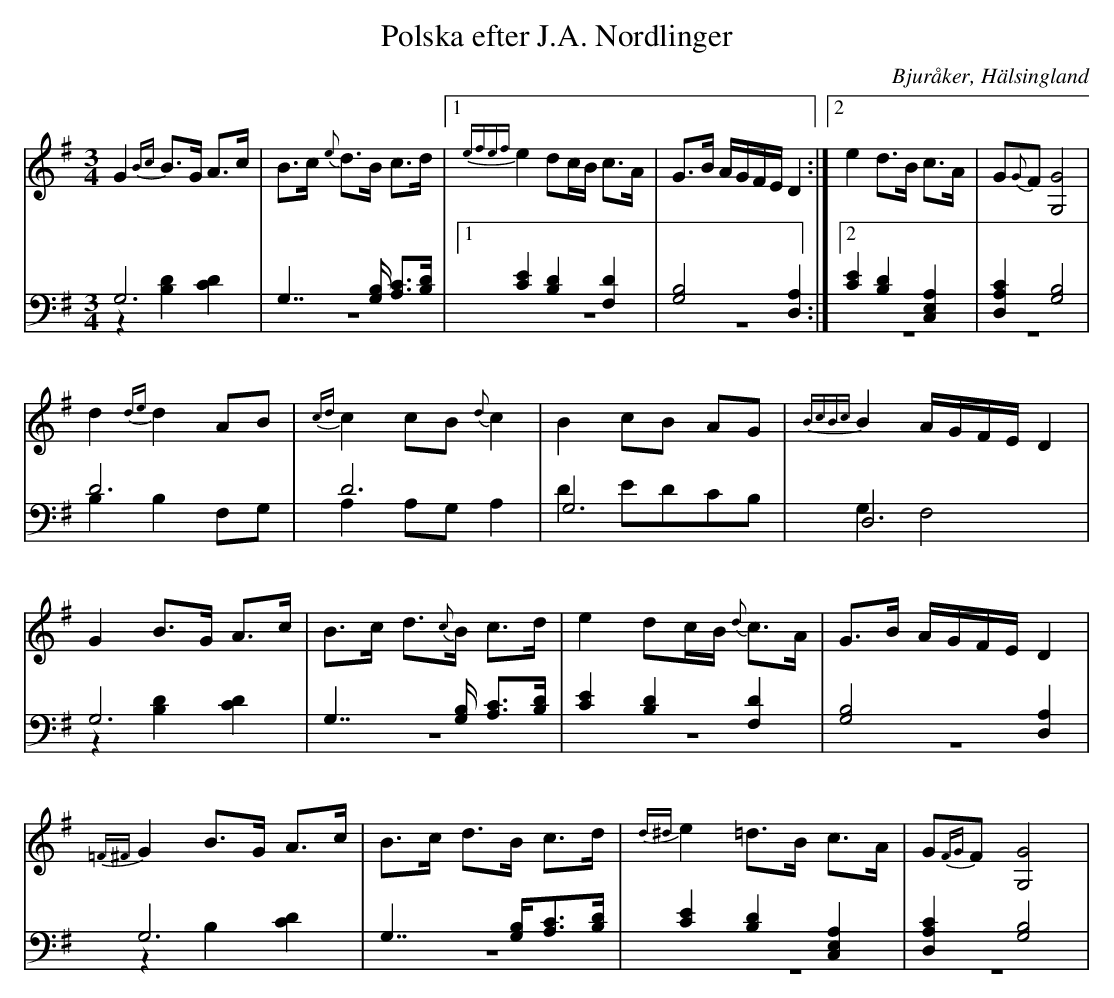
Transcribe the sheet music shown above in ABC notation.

X:1
T: Polska efter J.A. Nordlinger
O: Bjuråker, Hälsingland
M: 3/4
L: 1/8
K: G
V:1
V:2
V:3 merge
V:1
G2 {Bc}B>G A>c|B>c {e}d>B c>d |1 {efef}e2 dc/B/ c>A| G>B A/G/F/E/ D2:|2 e2 d>B c>A|G{G}F [G4G,4]  |
 d2 {de}d2 AB|{cd}c2 cB {d}c2|B2 cB AG|{BcBc}B2 A/G/F/E/ D2 |
G2 B>G A>c|B>c d>{c4/3}B c>d |e2 dc/B/ {d}c>A|G>B A/G/F/E/ D2 |
{=F^F}G2 B>G A>c |B>c d>B c>d|{d^d}e2 =d>B c>A|G{FG}F [G,4G4] |
V:2 clef=bass
 G,6|G,7/2 [G,/B,/] [A,C]>[B,D]|1 [C2E2] [B,2D2] [F,2D2]| [G,4B,4] [D,2A,2]:|2 [C2E2] [B,2D2] [C,2E,2A,2]| [D,2A,2C2] [G,4B,4]|
D6 |D6 |G,6|D,6 |
G,6 | G,7/2 [G,/B,/] [A,C]>[B,D]| [C2E2] [B,2D2] [F,2D2]| [G,4B,4] [D,2A,2]|
G,6 |G,7/2 [G,/B,/][A,C]>[B,D]|[C2E2] [B,2D2] [C,2E,2A,2]|[D,2A,2C2] [G,4B,4] |
V:3 clef=bass
z2 [B,2D2] [C2D2]| z6|1 z6| z6:|2 z6|  z6|
B,2 B,2 F,G, |A,2 A,G, A,2 |D2 EDCB,|G,2 F,4 |
z2 [B,2D2] [C2D2]| z6 |z6 |z6|
z2 B,2 [C2D2] |z6|z6|z6|
